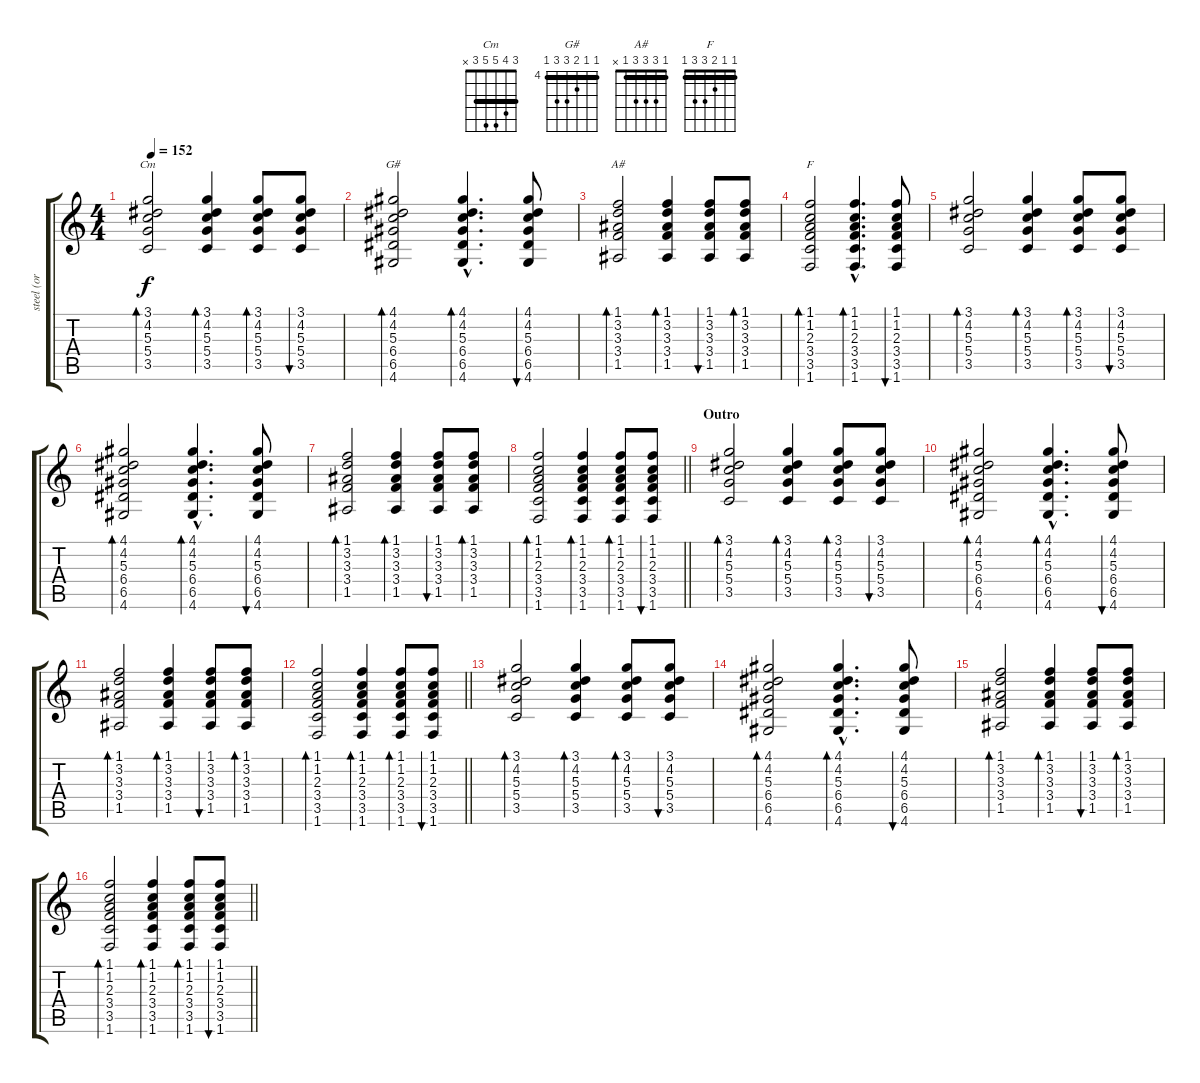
\track ("steel (or clean)" "steel (or ") {instrument acousticguitarsteel}
\staff {score tabs}
\tuning (E4 B3 G3 D3 A2 E2) {hide}
\chord ("Cm" 3 4 5 5 3 x) {barre 3}
\chord ("G#" 4 4 5 6 6 4) {firstfret 4 barre 4}
\chord ("A#" 1 3 3 3 1 x) {barre 1}
\chord ("F" 1 1 2 3 3 1) {barre 1}
\ts (4 4)
\tempo 152
\clef g2
\ks c
(3.1 4.2 5.3 5.4 3.5).2{bd 60 ch "Cm" dy f} (3.1 4.2 5.3 5.4 3.5).4{bd 60} (3.1 4.2 5.3 5.4 3.5).8{bd 60} (3.1 4.2 5.3 5.4 3.5).8{bu 60} |
(4.1 4.2 5.3 6.4 6.5 4.6).2{bd 60 ch "G#"} (4.1{hac} 4.2{hac} 5.3{hac} 6.4{hac} 6.5{hac} 4.6{hac}).4{d bd 60} (4.1 4.2 5.3 6.4 6.5 4.6).8{bu 60} |
(1.1 3.2 3.3 3.4 1.5).2{bd 60 ch "A#"} (1.1 3.2 3.3 3.4 1.5).4{bd 60} (1.1 3.2 3.3 3.4 1.5).8{bu 60} (1.1 3.2 3.3 3.4 1.5).8{bd 60} |
(1.1 1.2 2.3 3.4 3.5 1.6).2{bd 60 ch "F"} (1.1{hac} 1.2{hac} 2.3{hac} 3.4{hac} 3.5{hac} 1.6{hac}).4{d bd 60} (1.1 1.2 2.3 3.4 3.5 1.6).8{bu 60} |
(3.1 4.2 5.3 5.4 3.5).2{bd 60} (3.1 4.2 5.3 5.4 3.5).4{bd 60} (3.1 4.2 5.3 5.4 3.5).8{bd 60} (3.1 4.2 5.3 5.4 3.5).8{bu 60} |
(4.1 4.2 5.3 6.4 6.5 4.6).2{bd 60} (4.1{hac} 4.2{hac} 5.3{hac} 6.4{hac} 6.5{hac} 4.6{hac}).4{d bd 60} (4.1 4.2 5.3 6.4 6.5 4.6).8{bu 60} |
(1.1 3.2 3.3 3.4 1.5).2{bd 60} (1.1 3.2 3.3 3.4 1.5).4{bd 60} (1.1 3.2 3.3 3.4 1.5).8{bu 60} (1.1 3.2 3.3 3.4 1.5).8{bd 60} |
\barLineRight lightlight
(1.1 1.2 2.3 3.4 3.5 1.6).2{bd 60} (1.1 1.2 2.3 3.4 3.5 1.6).4{bd 60} (1.1 1.2 2.3 3.4 3.5 1.6).8{bd 60} (1.1 1.2 2.3 3.4 3.5 1.6).8{bu 60} |
\section ("" "Outro")
(3.1 4.2 5.3 5.4 3.5).2{bd 60 volume 8} (3.1 4.2 5.3 5.4 3.5).4{bd 60} (3.1 4.2 5.3 5.4 3.5).8{bd 60} (3.1 4.2 5.3 5.4 3.5).8{bu 60} |
(4.1 4.2 5.3 6.4 6.5 4.6).2{bd 60} (4.1{hac} 4.2{hac} 5.3{hac} 6.4{hac} 6.5{hac} 4.6{hac}).4{d bd 60} (4.1 4.2 5.3 6.4 6.5 4.6).8{bu 60} |
(1.1 3.2 3.3 3.4 1.5).2{bd 60} (1.1 3.2 3.3 3.4 1.5).4{bd 60} (1.1 3.2 3.3 3.4 1.5).8{bu 60} (1.1 3.2 3.3 3.4 1.5).8{bd 60} |
\barLineRight lightlight
(1.1 1.2 2.3 3.4 3.5 1.6).2{bd 60} (1.1 1.2 2.3 3.4 3.5 1.6).4{bd 60} (1.1 1.2 2.3 3.4 3.5 1.6).8{bd 60} (1.1 1.2 2.3 3.4 3.5 1.6).8{bu 60} |
(3.1 4.2 5.3 5.4 3.5).2{bd 60} (3.1 4.2 5.3 5.4 3.5).4{bd 60} (3.1 4.2 5.3 5.4 3.5).8{bd 60} (3.1 4.2 5.3 5.4 3.5).8{bu 60} |
(4.1 4.2 5.3 6.4 6.5 4.6).2{bd 60} (4.1{hac} 4.2{hac} 5.3{hac} 6.4{hac} 6.5{hac} 4.6{hac}).4{d bd 60} (4.1 4.2 5.3 6.4 6.5 4.6).8{bu 60} |
(1.1 3.2 3.3 3.4 1.5).2{bd 60} (1.1 3.2 3.3 3.4 1.5).4{bd 60} (1.1 3.2 3.3 3.4 1.5).8{bu 60} (1.1 3.2 3.3 3.4 1.5).8{bd 60} |
\barLineRight lightlight
(1.1 1.2 2.3 3.4 3.5 1.6).2{bd 60} (1.1 1.2 2.3 3.4 3.5 1.6).4{bd 60} (1.1 1.2 2.3 3.4 3.5 1.6).8{bd 60} (1.1 1.2 2.3 3.4 3.5 1.6).8{bu 60}
